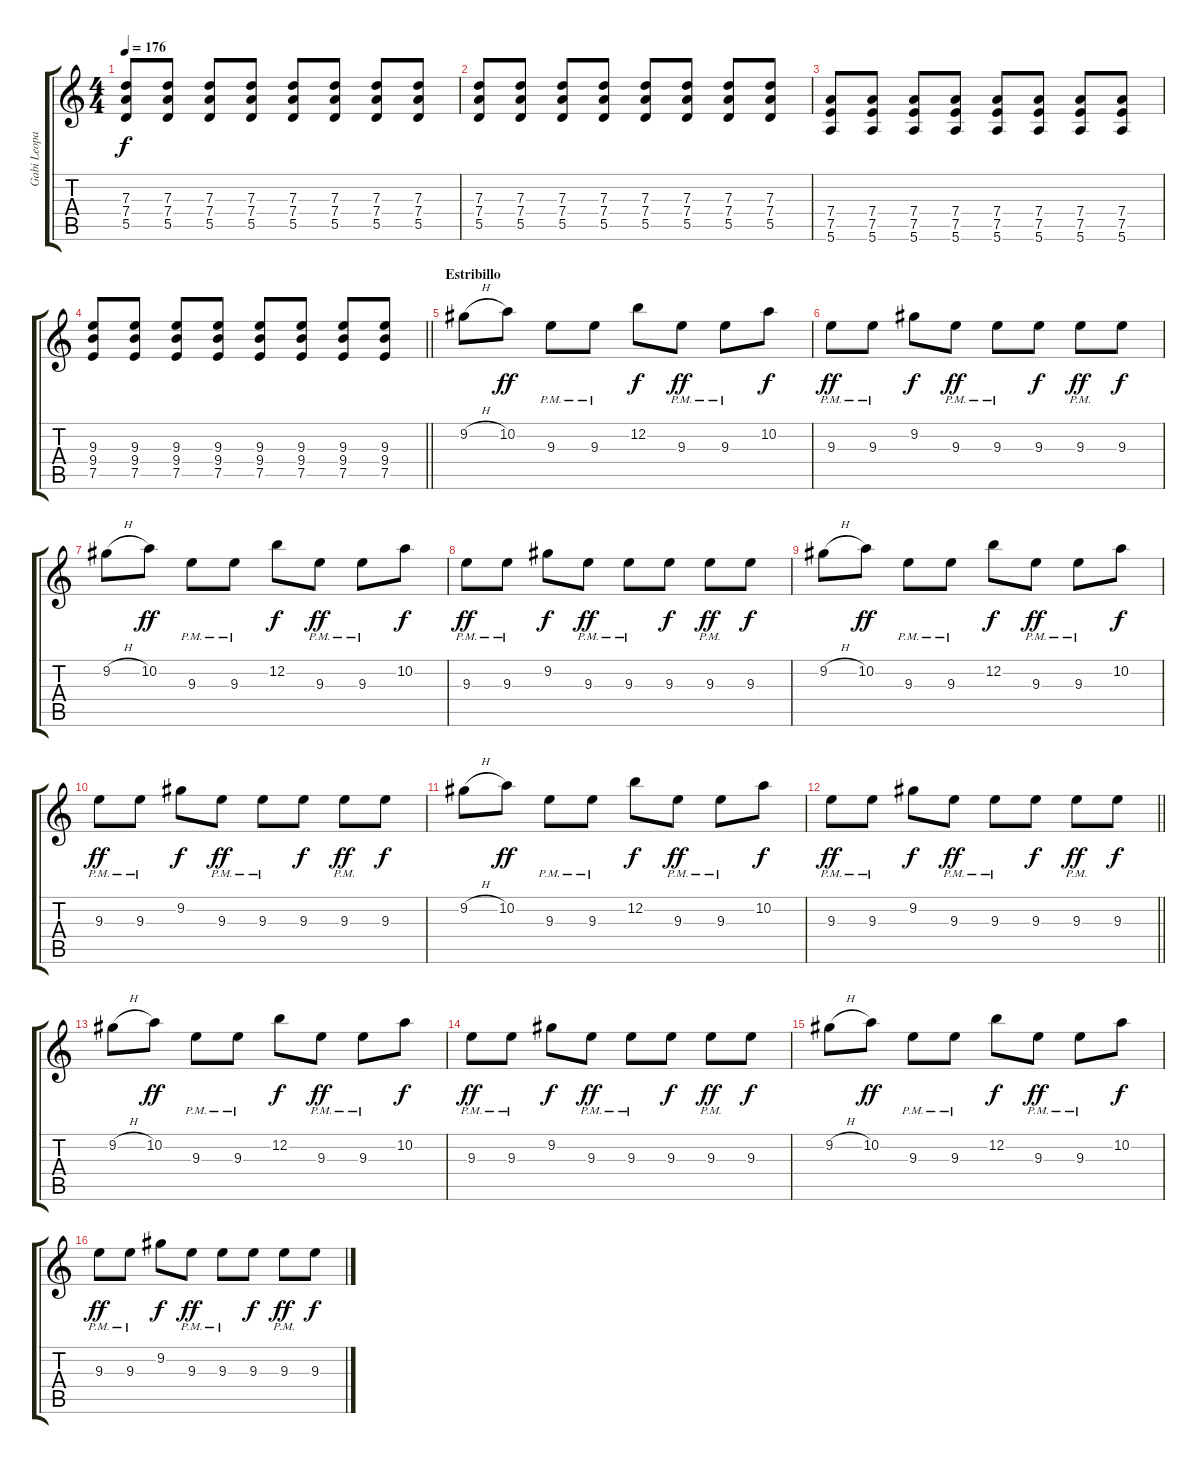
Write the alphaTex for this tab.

\track ("Gabi Leopardi" "Gabi Leopa") {instrument distortionguitar}
\staff {score tabs}
\tuning (E4 B3 G3 D3 A2 E2) {hide}
\ts (4 4)
\tempo 176
\clef g2
\ks c
(7.3 7.4 5.5).8{dy f} (7.3 7.4 5.5).8 (7.3 7.4 5.5).8 (7.3 7.4 5.5).8 (7.3 7.4 5.5).8 (7.3 7.4 5.5).8 (7.3 7.4 5.5).8 (7.3 7.4 5.5).8 |
(7.3 7.4 5.5).8 (7.3 7.4 5.5).8 (7.3 7.4 5.5).8 (7.3 7.4 5.5).8 (7.3 7.4 5.5).8 (7.3 7.4 5.5).8 (7.3 7.4 5.5).8 (7.3 7.4 5.5).8 |
(7.4 7.5 5.6).8 (7.4 7.5 5.6).8 (7.4 7.5 5.6).8 (7.4 7.5 5.6).8 (7.4 7.5 5.6).8 (7.4 7.5 5.6).8 (7.4 7.5 5.6).8 (7.4 7.5 5.6).8 |
\barLineRight lightlight
(9.3 9.4 7.5).8 (9.3 9.4 7.5).8 (9.3 9.4 7.5).8 (9.3 9.4 7.5).8 (9.3 9.4 7.5).8 (9.3 9.4 7.5).8 (9.3 9.4 7.5).8 (9.3 9.4 7.5).8 |
\section ("" "Estribillo")
9.2{h}.8{volume 11 balance 4} 10.2.8{dy ff} 9.3{pm}.8 9.3{pm}.8 12.2.8{dy f} 9.3{pm}.8{dy ff} 9.3{pm}.8 10.2.8{dy f} |
9.3{pm}.8{dy ff} 9.3{pm}.8 9.2.8{dy f} 9.3{pm}.8{dy ff} 9.3{pm}.8 9.3.8{dy f} 9.3{pm}.8{dy ff} 9.3.8{dy f} |
9.2{h}.8 10.2.8{dy ff} 9.3{pm}.8 9.3{pm}.8 12.2.8{dy f} 9.3{pm}.8{dy ff} 9.3{pm}.8 10.2.8{dy f} |
9.3{pm}.8{dy ff} 9.3{pm}.8 9.2.8{dy f} 9.3{pm}.8{dy ff} 9.3{pm}.8 9.3.8{dy f} 9.3{pm}.8{dy ff} 9.3.8{dy f} |
9.2{h}.8 10.2.8{dy ff} 9.3{pm}.8 9.3{pm}.8 12.2.8{dy f} 9.3{pm}.8{dy ff} 9.3{pm}.8 10.2.8{dy f} |
9.3{pm}.8{dy ff} 9.3{pm}.8 9.2.8{dy f} 9.3{pm}.8{dy ff} 9.3{pm}.8 9.3.8{dy f} 9.3{pm}.8{dy ff} 9.3.8{dy f} |
9.2{h}.8 10.2.8{dy ff} 9.3{pm}.8 9.3{pm}.8 12.2.8{dy f} 9.3{pm}.8{dy ff} 9.3{pm}.8 10.2.8{dy f} |
\barLineRight lightlight
9.3{pm}.8{dy ff} 9.3{pm}.8 9.2.8{dy f} 9.3{pm}.8{dy ff} 9.3{pm}.8 9.3.8{dy f} 9.3{pm}.8{dy ff} 9.3.8{dy f} |
9.2{h}.8 10.2.8{dy ff} 9.3{pm}.8 9.3{pm}.8 12.2.8{dy f} 9.3{pm}.8{dy ff} 9.3{pm}.8 10.2.8{dy f} |
9.3{pm}.8{dy ff} 9.3{pm}.8 9.2.8{dy f} 9.3{pm}.8{dy ff} 9.3{pm}.8 9.3.8{dy f} 9.3{pm}.8{dy ff} 9.3.8{dy f} |
9.2{h}.8 10.2.8{dy ff} 9.3{pm}.8 9.3{pm}.8 12.2.8{dy f} 9.3{pm}.8{dy ff} 9.3{pm}.8 10.2.8{dy f} |
9.3{pm}.8{dy ff} 9.3{pm}.8 9.2.8{dy f} 9.3{pm}.8{dy ff} 9.3{pm}.8 9.3.8{dy f} 9.3{pm}.8{dy ff} 9.3.8{dy f}
